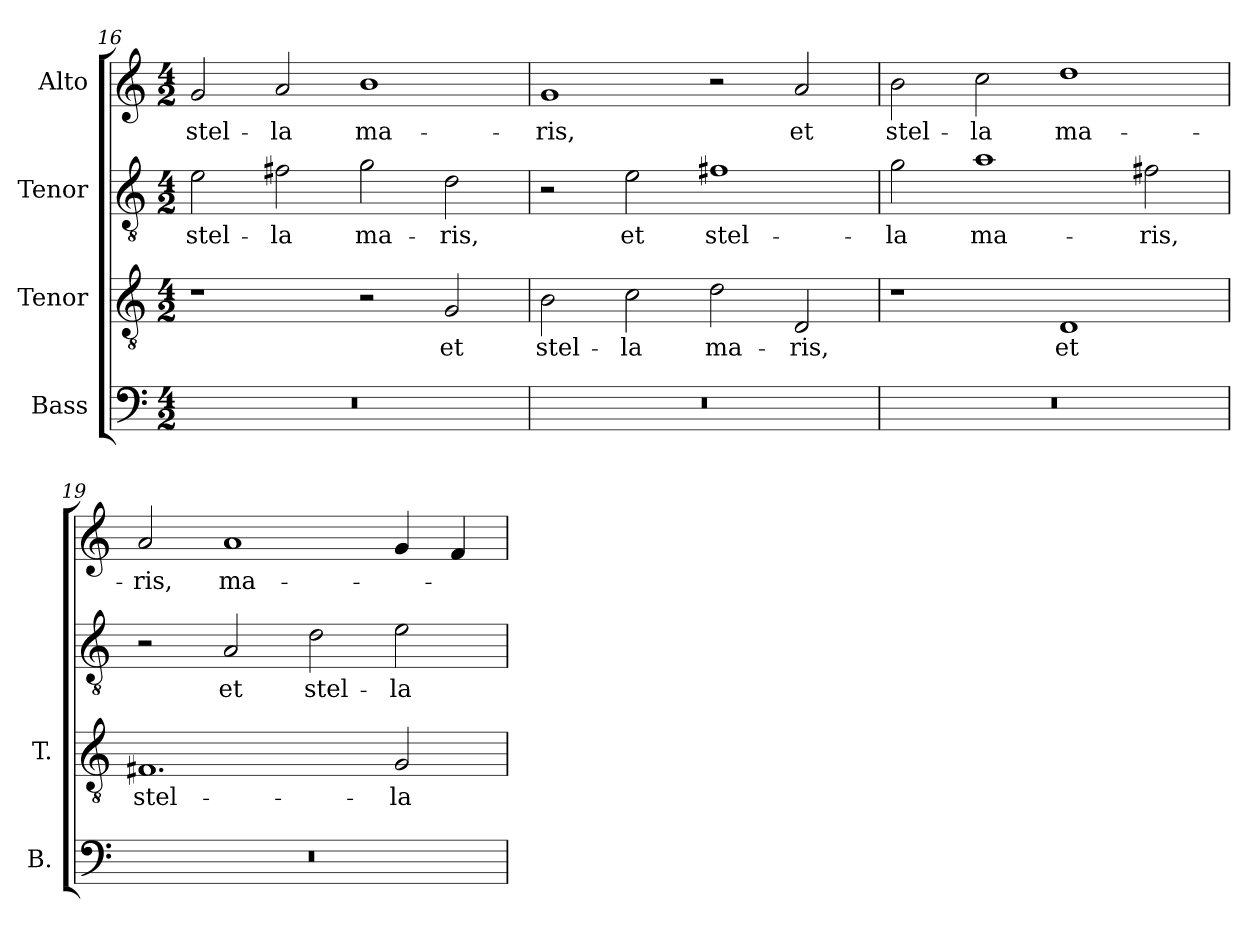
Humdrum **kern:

**kern	**kern	**text	**kern	**text	**kern	**text
*part4	*part3	*part3	*part2	*part2	*part1	*part1
*staff4	*staff3	*staff3	*staff2	*staff2	*staff1	*staff1
*I"Bass	*I"Tenor	*	*I"Tenor	*	*I"Alto	*
*I'B.	*I'T.	*	*	*	*	*
*clefF4	*clefGv2	*	*clefGv2	*	*clefG2	*
*	*ITrd7c12	*	*ITrd7c12	*	*	*
*k[]	*k[]	*	*k[]	*	*k[]	*
*C:	*C:	*	*C:	*	*C:	*
*M4/2	*M4/2	*	*M4/2	*	*M4/2	*
=16	=16	=16	=16	=16	=16	=16
!LO:N:vis=1	!	!	!	!	!	!
!	!	!	!	!LO:LY:b:color=#000000	!	!
!	!	!	!	!	!	!LO:LY:b:color=#000000
0r	1r	.	2Ei\	stel-	2gi/	stel-
!	!	!	!	!LO:LY:b:color=#000000	!	!
!	!	!	!	!	!	!LO:LY:b:color=#000000
.	.	.	2F#Xi\	-la	2ai/	-la
!	!	!	!	!LO:LY:b:color=#000000	!	!
!	!	!	!	!	!	!LO:LY:b:color=#000000
.	2r	.	2Gi\	ma-	1bi	ma-
!	!	!LO:LY:b:color=#000000	!	!	!	!
!	!	!	!	!LO:LY:b:color=#000000	!	!
.	2GGi/	et	2Di\	-ris,	.	.
!!LO:PB:g=z
=17	=17	=17	=17	=17	=17	=17
!LO:N:vis=1	!	!	!	!	!	!
!	!	!LO:LY:b:color=#000000	!	!	!	!
!	!	!	!	!	!	!LO:LY:b:color=#000000
0r	2BBi\	stel-	2r	.	1gi	-ris,
!	!	!LO:LY:b:color=#000000	!	!	!	!
!	!	!	!	!LO:LY:b:color=#000000	!	!
.	2Ci\	-la	2Ei\	et	.	.
!	!	!LO:LY:b:color=#000000	!	!	!	!
!	!	!	!	!LO:LY:b:color=#000000	!	!
.	2Di\	ma-	1F#Xi	stel-	2r	.
!	!	!LO:LY:b:color=#000000	!	!	!	!
!	!	!	!	!	!	!LO:LY:b:color=#000000
.	2DDi/	-ris,	.	.	2ai/	et
=18	=18	=18	=18	=18	=18	=18
!LO:N:vis=1	!	!	!	!	!	!
!	!	!	!	!LO:LY:b:color=#000000	!	!
!	!	!	!	!	!	!LO:LY:b:color=#000000
0r	1r	.	2Gi\	-la	2bi\	stel-
!	!	!	!	!LO:LY:b:color=#000000	!	!
!	!	!	!	!	!	!LO:LY:b:color=#000000
.	.	.	1Ai	ma-	2cci\	-la
!	!	!LO:LY:b:color=#000000	!	!	!	!
!	!	!	!	!	!	!LO:LY:b:color=#000000
.	1DDi	et	.	.	1ddi	ma-
!	!	!	!	!LO:LY:b:color=#000000	!	!
.	.	.	2F#Xi\	-ris,	.	.
=19	=19	=19	=19	=19	=19	=19
!LO:N:vis=1	!	!	!	!	!	!
!	!	!LO:LY:b:color=#000000	!	!	!	!
!	!	!	!	!	!	!LO:LY:b:color=#000000
0r	1.FF#Xi	stel-	2r	.	2ai/	-ris,
!	!	!	!	!LO:LY:b:color=#000000	!	!
!	!	!	!	!	!	!LO:LY:b:color=#000000
.	.	.	2AAi/	et	1ai	ma-
!	!	!	!	!LO:LY:b:color=#000000	!	!
.	.	.	2Di\	stel-	.	.
!	!	!LO:LY:b:color=#000000	!	!	!	!
!	!	!	!	!LO:LY:b:color=#000000	!	!
.	2GGi/	-la	2Ei\	-la	4gi/	.
.	.	.	.	.	4fi/	.
=	=	=	=	=	=	=
*-	*-	*-	*-	*-	*-	*-
